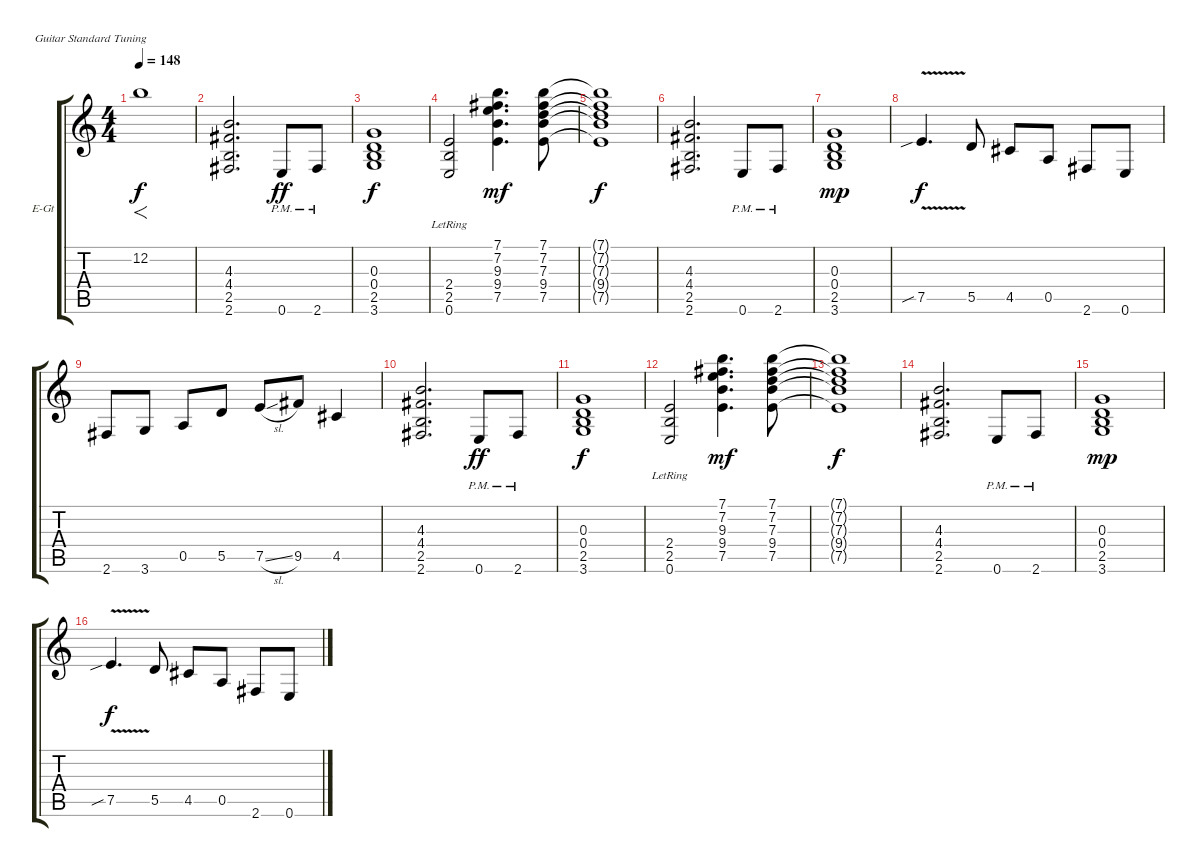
\bracketExtendMode groupsimilarinstruments
\firstSystemTrackNameOrientation horizontal
\otherSystemsTrackNameOrientation horizontal
\track ("Guitar 1" "E-Gt") {instrument distortionguitar}
\staff {score tabs}
\tuning (E4 B3 G3 D3 A2 E2)
\ts (4 4)
\tempo 148
\clef g2
\ks c
12.2.1{f dy f} |
(4.3 4.4 2.5 2.6).2{d} 0.6{pm}.8{dy ff} 2.6{pm}.8 |
(0.3 0.4 2.5 3.6).1{dy f} |
(2.4{lr} 2.5{lr} 0.6{lr}).2 (7.1 7.2 9.3 9.4 7.5).4{d dy mf} (7.1 7.2 7.3 9.4 7.5).8 |
(7.1{t} 7.2{t} 7.3{t} 9.4{t} 7.5{t}).1{dy f} |
(4.3 4.4 2.5 2.6).2{d} 0.6{pm}.8 2.6{pm}.8 |
(0.3 0.4 2.5 3.6).1{dy mp} |
7.5{v sib}.4{d dy f} 5.5.8 4.5.8 0.5.8 2.6.8 0.6.8 |
2.6.8 3.6.8 0.5.8 5.5.8 7.5{sl}.8 9.5.8 4.5.4 |
(4.3 4.4 2.5 2.6).2{d} 0.6{pm}.8{dy ff} 2.6{pm}.8 |
(0.3 0.4 2.5 3.6).1{dy f} |
(2.4{lr} 2.5{lr} 0.6{lr}).2 (7.1 7.2 9.3 9.4 7.5).4{d dy mf} (7.1 7.2 7.3 9.4 7.5).8 |
(7.1{t} 7.2{t} 7.3{t} 9.4{t} 7.5{t}).1{dy f} |
(4.3 4.4 2.5 2.6).2{d} 0.6{pm}.8 2.6{pm}.8 |
(0.3 0.4 2.5 3.6).1{dy mp} |
7.5{v sib}.4{d dy f} 5.5.8 4.5.8 0.5.8 2.6.8 0.6.8
